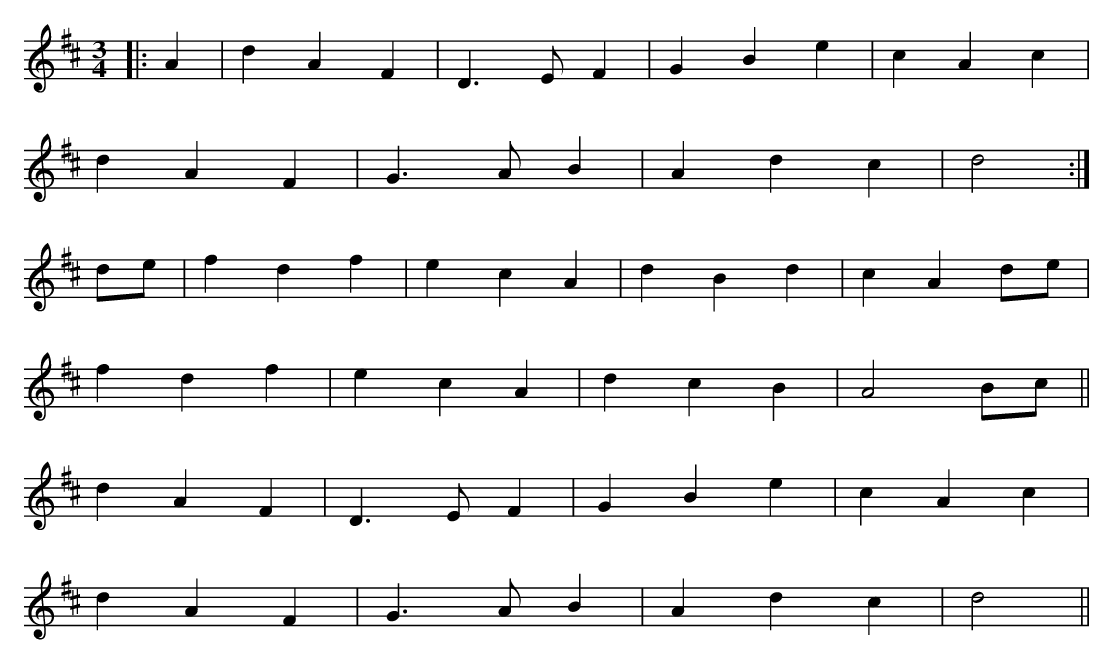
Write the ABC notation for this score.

X:1
M:3/4
K:D
|:A2|d2 A2 F2|D3E F2|G2 B2 e2|c2 A2 c2|
d2 A2 F2|G3A B2|A2 d2 c2|d4:|
de|f2 d2 f2|e2 c2 A2|d2 B2 d2|c2 A2 de|
f2 d2 f2|e2 c2 A2|d2 c2 B2|A4 Bc||
d2 A2 F2|D3E F2|G2 B2 e2|c2 A2 c2|
d2 A2 F2|G3A B2|A2 d2 c2|d4||
